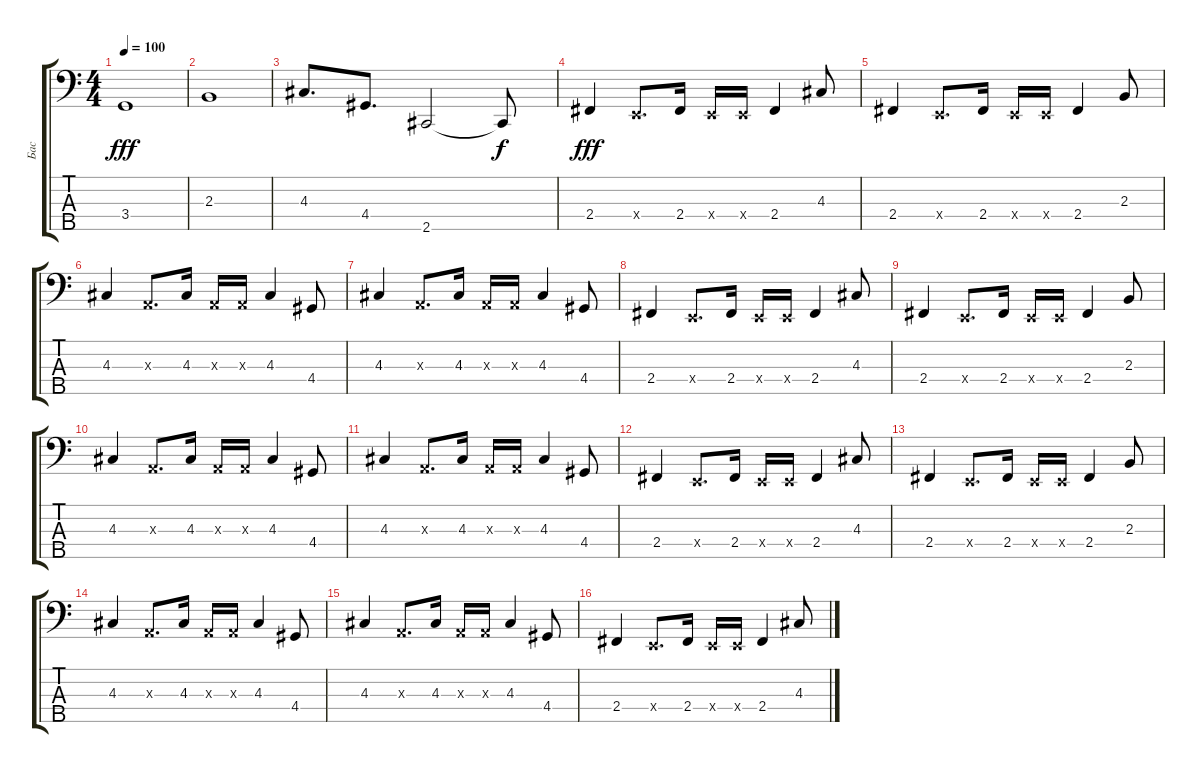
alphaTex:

\track ("Бас" "Бас") {instrument electricbassfinger}
\staff {score tabs}
\tuning (G2 D2 A1 E1 B0) {hide}
\ts (4 4)
\tempo 100
\clef f4
\ks c
3.4.1{dy fff} |
2.3.1 |
4.3.8{d} 4.4.8{d} 2.5.2 2.5{t}.8{dy f} |
2.4.4{dy fff} 0.4{x}.8{d} 2.4.16 0.4{x}.16 0.4{x}.16 2.4.4 4.3.8 |
2.4.4 0.4{x}.8{d} 2.4.16 0.4{x}.16 0.4{x}.16 2.4.4 2.3.8 |
4.3.4 0.3{x}.8{d} 4.3.16 0.3{x}.16 0.3{x}.16 4.3.4 4.4.8 |
4.3.4 0.3{x}.8{d} 4.3.16 0.3{x}.16 0.3{x}.16 4.3.4 4.4.8 |
2.4.4 0.4{x}.8{d} 2.4.16 0.4{x}.16 0.4{x}.16 2.4.4 4.3.8 |
2.4.4 0.4{x}.8{d} 2.4.16 0.4{x}.16 0.4{x}.16 2.4.4 2.3.8 |
4.3.4 0.3{x}.8{d} 4.3.16 0.3{x}.16 0.3{x}.16 4.3.4 4.4.8 |
4.3.4 0.3{x}.8{d} 4.3.16 0.3{x}.16 0.3{x}.16 4.3.4 4.4.8 |
2.4.4 0.4{x}.8{d} 2.4.16 0.4{x}.16 0.4{x}.16 2.4.4 4.3.8 |
2.4.4 0.4{x}.8{d} 2.4.16 0.4{x}.16 0.4{x}.16 2.4.4 2.3.8 |
4.3.4 0.3{x}.8{d} 4.3.16 0.3{x}.16 0.3{x}.16 4.3.4 4.4.8 |
4.3.4 0.3{x}.8{d} 4.3.16 0.3{x}.16 0.3{x}.16 4.3.4 4.4.8 |
2.4.4 0.4{x}.8{d} 2.4.16 0.4{x}.16 0.4{x}.16 2.4.4 4.3.8
